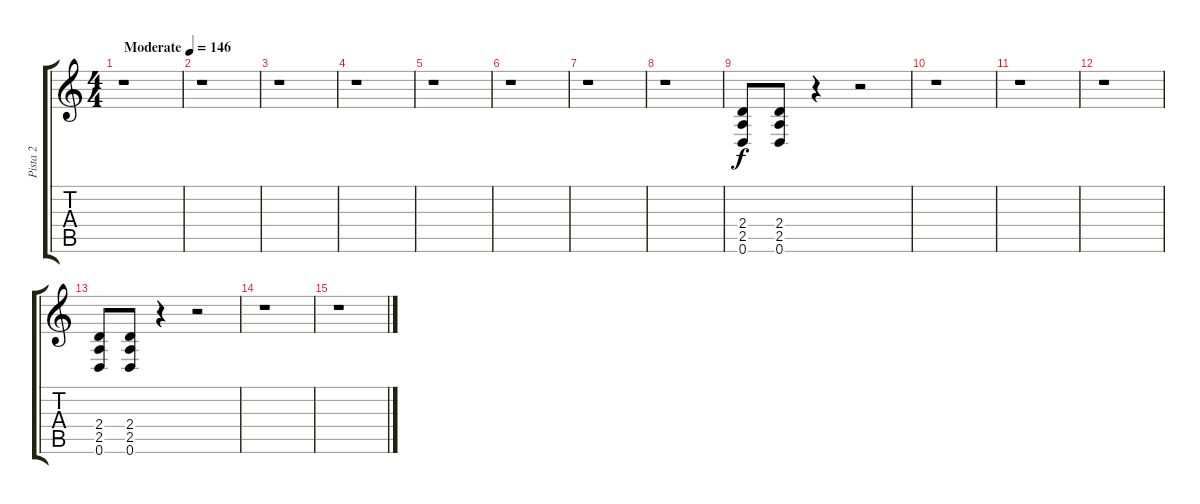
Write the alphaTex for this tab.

\track ("Pista 2" "Pista 2") {instrument distortionguitar}
\staff {score tabs}
\tuning (D4 A3 F3 C3 G2 D2) {hide}
\ts (4 4)
\tempo (146 "Moderate")
\clef g2
\ks c
r.1{dy f instrument distortionguitar} |
r.1 |
r.1 |
r.1 |
r.1 |
r.1 |
r.1 |
r.1 |
(2.4 2.5 0.6).8 (2.4 2.5 0.6).8 r.4 r.2 |
r.1 |
r.1 |
r.1 |
(2.4 2.5 0.6).8 (2.4 2.5 0.6).8 r.4 r.2 |
r.1 |
r.1
